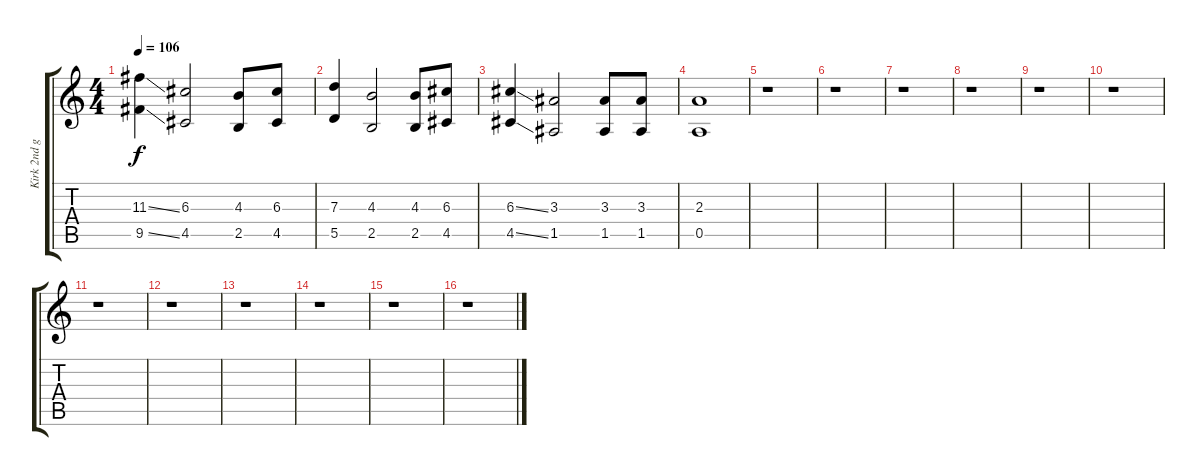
\track ("Kirk 2nd guitar" "Kirk 2nd g") {instrument distortionguitar}
\staff {score tabs}
\tuning (E4 B3 G3 D3 A2 E2) {hide}
\ts (4 4)
\tempo 106
\clef g2
\ks c
(11.3{ss} 9.5{ss}).4{dy f} (6.3 4.5).2 (4.3 2.5).8 (6.3 4.5).8 |
(7.3 5.5).4 (4.3 2.5).2 (4.3 2.5).8 (6.3 4.5).8 |
(6.3{ss} 4.5{ss}).4 (3.3 1.5).2 (3.3 1.5).8 (3.3 1.5).8 |
(2.3 0.5).1 |
r.1 |
r.1 |
r.1 |
r.1 |
r.1 |
r.1 |
r.1 |
r.1 |
r.1 |
r.1 |
r.1 |
r.1
